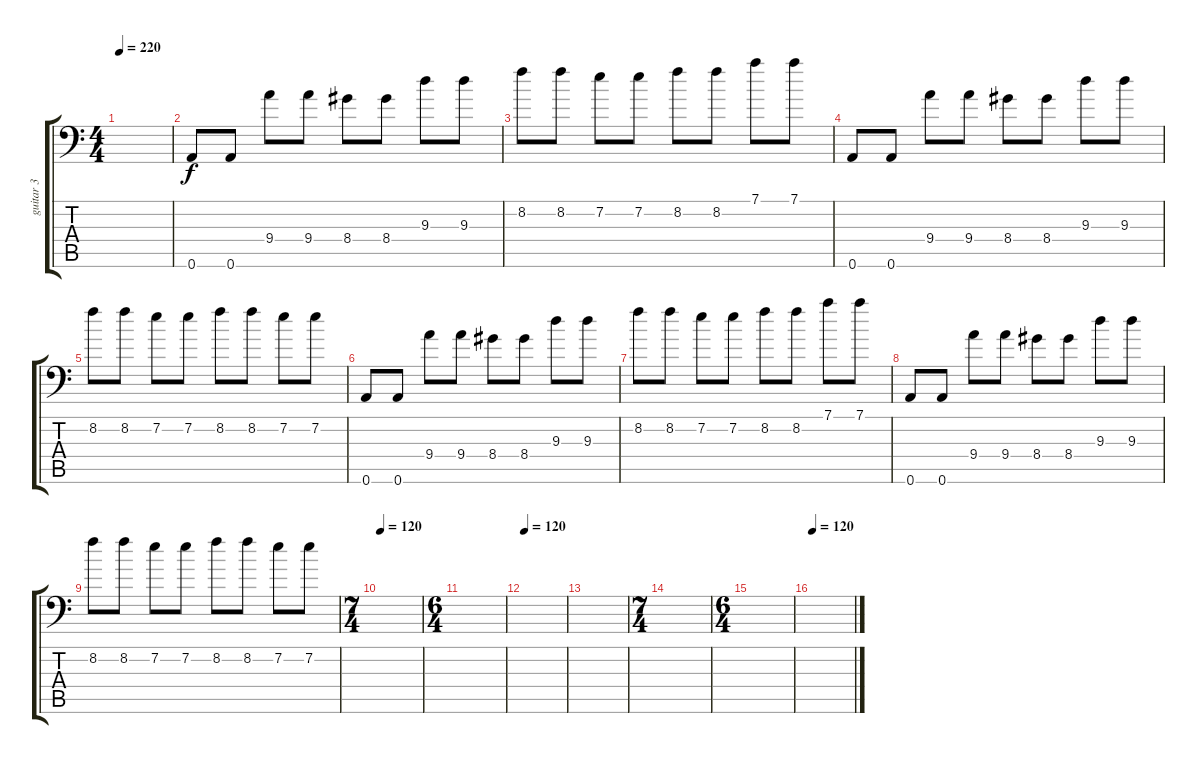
\track ("guitar 3" "guitar 3") {instrument distortionguitar}
\staff {score tabs}
\tuning (D4 A3 F3 C3 G2 A1) {hide}
\ts (4 4)
\tempo 220
\clef f4
\ks c
|
0.6.8 0.6.8 9.4.8 9.4.8 8.4.8 8.4.8 9.3.8 9.3.8 |
8.2.8 8.2.8 7.2.8 7.2.8 8.2.8 8.2.8 7.1.8 7.1.8 |
0.6.8 0.6.8 9.4.8 9.4.8 8.4.8 8.4.8 9.3.8 9.3.8 |
8.2.8 8.2.8 7.2.8 7.2.8 8.2.8 8.2.8 7.2.8 7.2.8 |
0.6.8 0.6.8 9.4.8 9.4.8 8.4.8 8.4.8 9.3.8 9.3.8 |
8.2.8 8.2.8 7.2.8 7.2.8 8.2.8 8.2.8 7.1.8 7.1.8 |
0.6.8 0.6.8 9.4.8 9.4.8 8.4.8 8.4.8 9.3.8 9.3.8 |
8.2.8 8.2.8 7.2.8 7.2.8 8.2.8 8.2.8 7.2.8 7.2.8 |
\ts (7 4)
\tempo 120
|
\ts (6 4)
|
\tempo 120
|
|
\ts (7 4)
|
\ts (6 4)
|
\tempo 120
